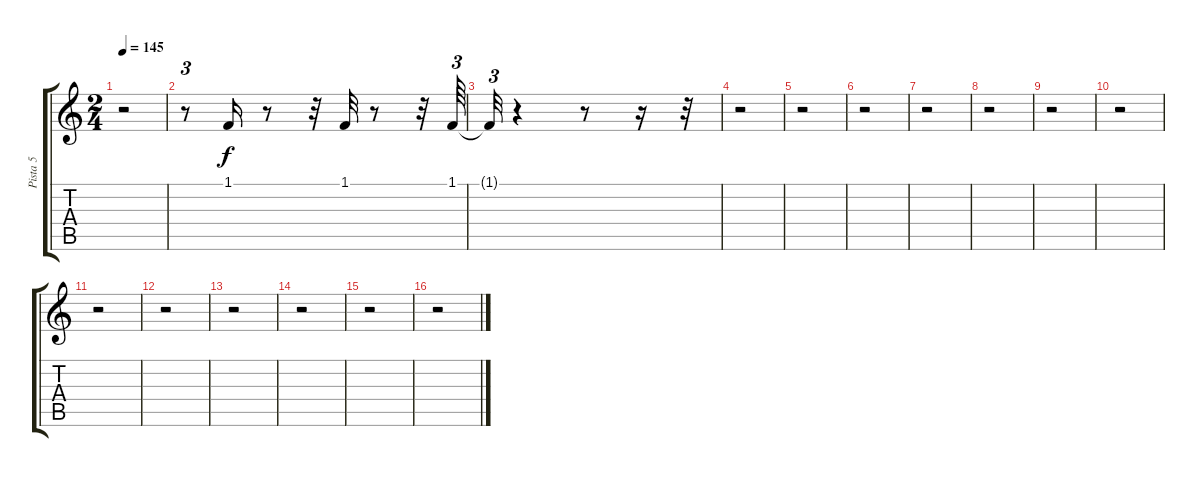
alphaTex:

\track ("Pista 5" "Pista 5") {instrument harmonica}
\staff {score tabs}
\tuning (E4 B3 G3 D3 A2 E2) {hide}
\ts (2 4)
\tempo 145
\clef g2
\ks c
r.2{dy f} |
r.8{tu (3 2)} 1.1.16 r.8 r.32 1.1.32 r.8 r.32 1.1.64{tu (3 2)} |
1.1{t}.32{tu (3 2)} r.4 r.8 r.16 r.32 |
r.2 |
r.2 |
r.2 |
r.2 |
r.2 |
r.2 |
r.2 |
r.2 |
r.2 |
r.2 |
r.2 |
r.2 |
r.2
